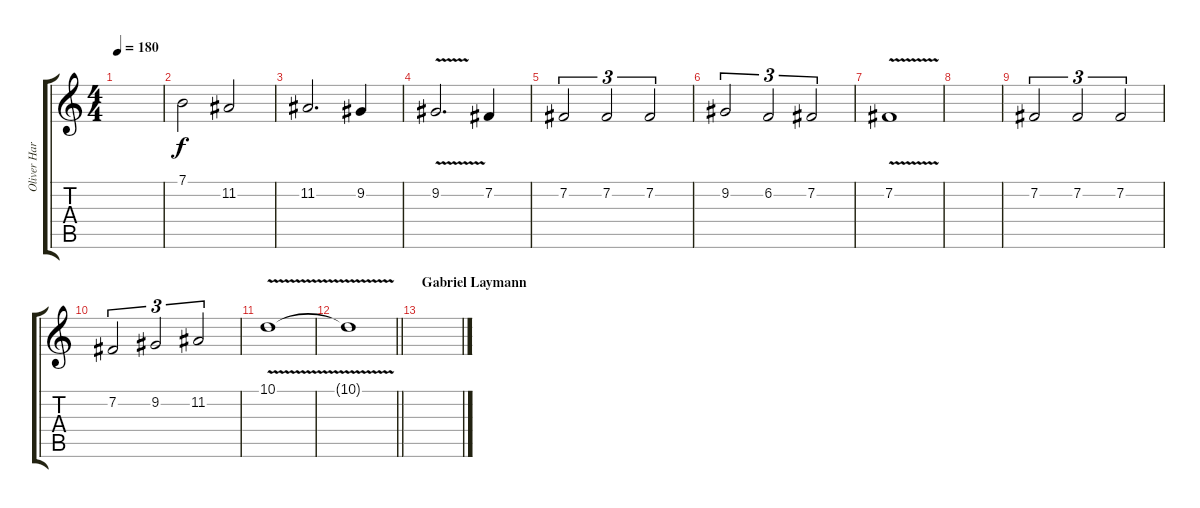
\track ("Oliver Hartmann" "Oliver Har") {instrument synthvoice}
\staff {score tabs}
\tuning (E4 B3 G3 D3 A2 E2) {hide}
\ts (4 4)
\tempo 180
\clef g2
\ks c
|
7.1.2 11.2.2 |
11.2.2{d} 9.2.4 |
9.2{v}.2{d} 7.2.4 |
7.2.2{tu (3 2)} 7.2.2{tu (3 2)} 7.2.2{tu (3 2)} |
9.2.2{tu (3 2)} 6.2.2{tu (3 2)} 7.2.2{tu (3 2)} |
7.2{v}.1 |
|
7.2.2{tu (3 2)} 7.2.2{tu (3 2)} 7.2.2{tu (3 2)} |
7.2.2{tu (3 2)} 9.2.2{tu (3 2)} 11.2.2{tu (3 2)} |
10.1{v}.1 |
\barLineRight lightlight
10.1{t}.1 |
\section ("" "Gabriel Laymann")
